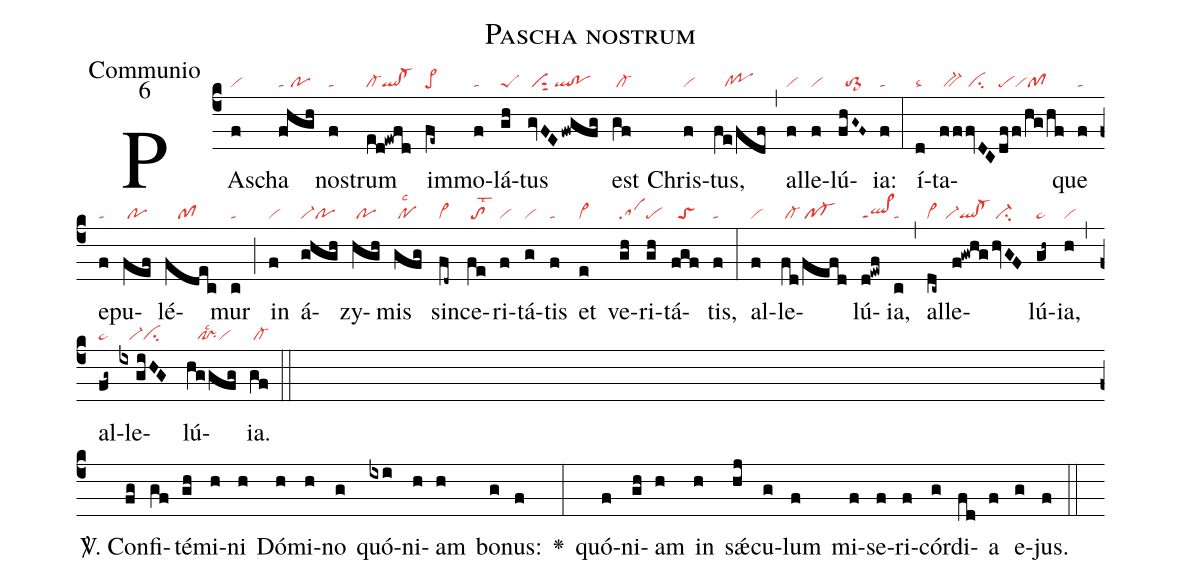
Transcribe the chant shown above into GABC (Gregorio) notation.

name:Pascha nostrum;
office-part:Communio;
mode:6;
nabc-lines:1;
%%
(c4) PA(f|vi)scha(fhgh|ta//po) nos(f|ta)trum(ed!ewfd|cl-ql!cl-) %*(;)
im(fe~|pe>)mo(f|ta)lá(gh|peS)tus(gvFE/fwgfg|/visut2/ql!po) est(gf|/cl-) Chris(f|vi)tus,(fe/fdf|///cl!po) (,)
al(f|vi)le(f|vi)lú(fhG~F~|//to>1)ia:(f|ta) (:)
í(d|talsc2)ta(fffvDC|/bv-/ci|/dff/hg/hf|pevipf)que(f|ta) e(f|ta)pu(fef|/po)lé(fdec|////pf)mur(c|ta) (;)
in(f|vi) á(ghgh|vi-po)zy(hgh|/po)mis(gfg|/polsc2) sin(fd~|vi>)ce(fe|/tolst2)ri(f|vi)tá(g|vi)tis(f|ta)
et(e|vi>) ve(gh|sa)ri(gh|pe)tá(fgf|//toS)tis,(f|ta) (:)
al(f|vi)le(fd/fefd|/cl-/pf-)lú(d!ewf|ql>ppt1)ia,(c|ta) (,)
al(dc~|cl~)le(f!gwhg|``vi-ql!cl-|/hvGF|/ci-)lú(gh~|pe~)ia,(h|vi) (,)
al(fg~|pe~)le(ix/giHG//|///vi-ci)lú(hggfg|///cl!prlsc2vi)ia.(gf|/cl-) (::Z)

<sp>V/</sp>. Con(fg)fi(gf)té(gh)mi(h)ni(h) Dó(h)mi(h)no(g) quó(ixi)ni(h)am(h) bo(g)nus:(f) <v>\greheightstar</v>(:) quó(f)ni(gh)am(h) in(h) s<sp>'ae</sp>(hj)cu(g)lum(f) mi(f)se(f)ri(f)cór(g)di(fd)a(f) e(g)jus.(f) (::)
